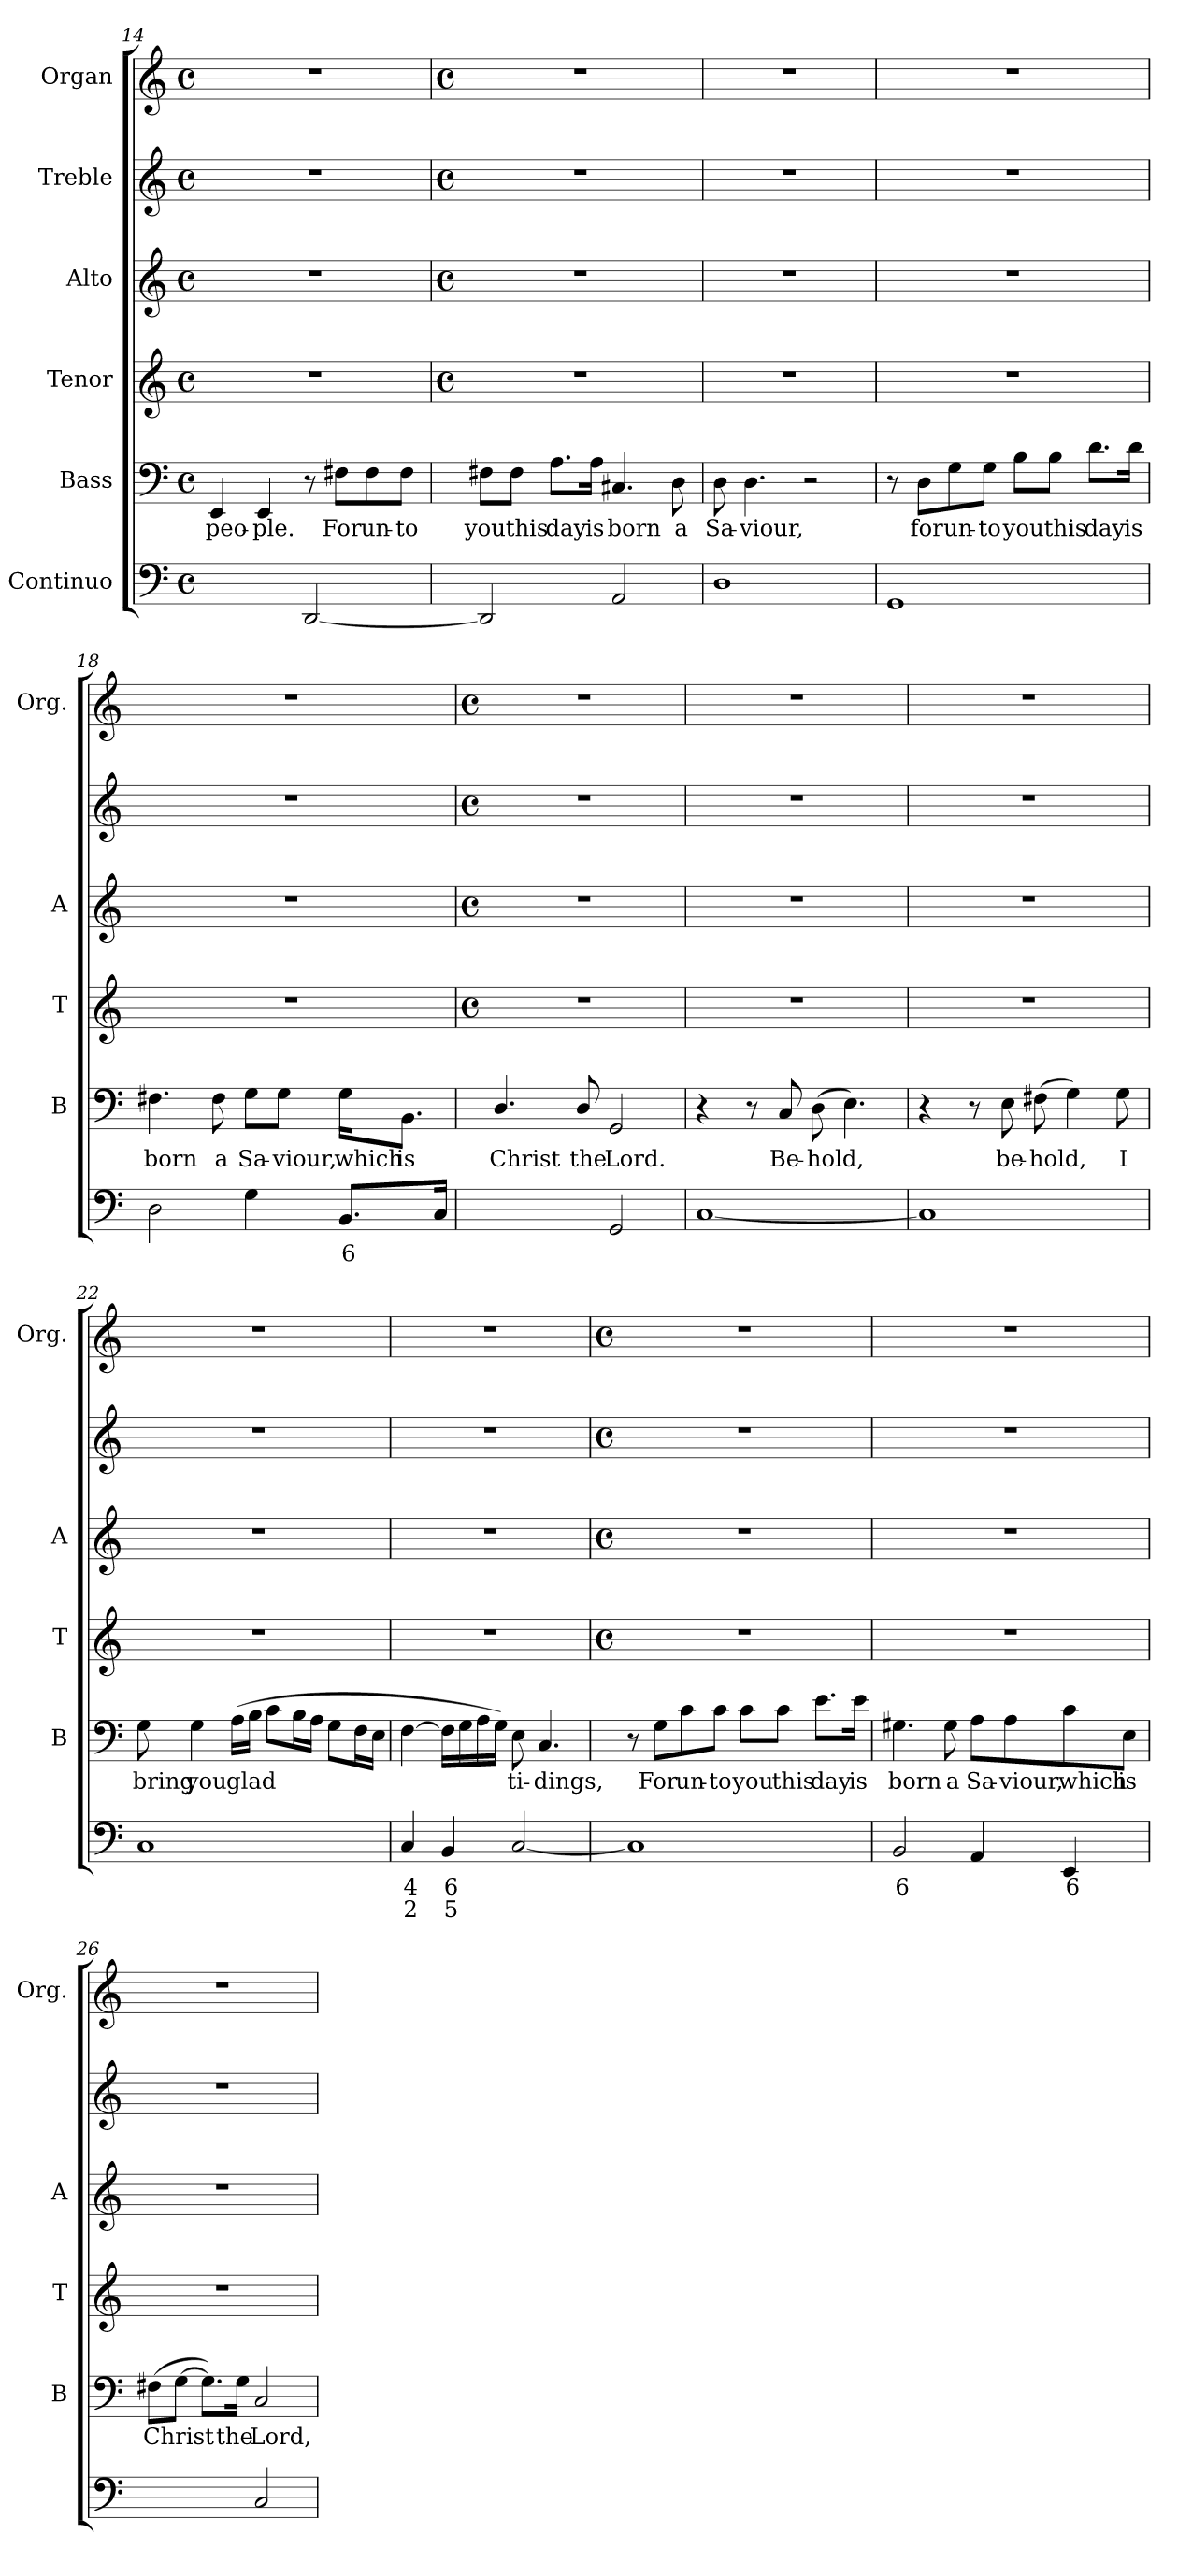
**kern	**text	**text	**kern	**text	**kern	**kern	**kern	**kern
*part6	*part6	*part6	*part5	*part5	*part4	*part3	*part2	*part1
*staff6	*staff6	*staff6	*staff5	*staff5	*staff4	*staff3	*staff2	*staff1
*I"Continuo	*	*	*I"Bass	*	*I"Tenor	*I"Alto	*I"Treble	*I"Organ
*	*	*	*I'B	*	*I'T	*I'A	*	*I'Org.
*clefF4	*	*	*clefF4	*	*clefG2	*clefG2	*clefG2	*clefG2
*k[]	*	*	*k[]	*	*k[]	*k[]	*k[]	*k[]
*M4/4	*	*	*M4/4	*	*M4/4	*M4/4	*M4/4	*M4/4
*met(c)	*	*	*met(c)	*	*met(c)	*met(c)	*met(c)	*met(c)
=14	=14	=14	=14	=14	=14	=14	=14	=14
!	!	!	!	!LO:LY:b	!	!	!	!
[4EE/yy	.	.	4EE/	peo-	1r	1r	1r	1r
!	!LO:LY:b	!LO:LY:b	!	!LO:LY:b	!	!	!	!
4EE/yy]	6	3	4EE/	-ple.	.	.	.	.
[2DD/	.	.	8r	.	.	.	.	.
!	!	!	!	!LO:LY:b	!	!	!	!
.	.	.	8F#X\L	For	.	.	.	.
!	!	!	!	!LO:LY:b	!	!	!	!
.	.	.	8F#\	un-	.	.	.	.
!	!	!	!	!LO:LY:b	!	!	!	!
.	.	.	8F#\J	-to	.	.	.	.
!!LO:PB:g=z
=15	=15	=15	=15	=15	=15	=15	=15	=15
*	*	*	*	*	*M4/4	*M4/4	*M4/4	*M4/4
*	*	*	*	*	*met(c)	*met(c)	*met(c)	*met(c)
!	!	!	!	!LO:LY:b	!	!	!	!
2DD/]	.	.	8F#X\L	you	1r	1r	1r	1r
!	!	!	!	!LO:LY:b	!	!	!	!
.	.	.	8F#\J	this	.	.	.	.
!	!	!	!	!LO:LY:b	!	!	!	!
.	.	.	8.A\L	day	.	.	.	.
!	!	!	!	!LO:LY:b	!	!	!	!
.	.	.	16A\Jk	is	.	.	.	.
!	!	!	!	!LO:LY:b	!	!	!	!
2AA/	.	.	4.C#X/	born	.	.	.	.
!	!	!	!	!LO:LY:b	!	!	!	!
.	.	.	8D\	a	.	.	.	.
=16	=16	=16	=16	=16	=16	=16	=16	=16
!	!	!	!	!LO:LY:b	!	!	!	!
1D	.	.	8D\	Sa-	1r	1r	1r	1r
!	!	!	!	!LO:LY:b	!	!	!	!
.	.	.	4.D\	-viour,	.	.	.	.
.	.	.	2r	.	.	.	.	.
=17	=17	=17	=17	=17	=17	=17	=17	=17
1GG	.	.	8r	.	1r	1r	1r	1r
!	!	!	!	!LO:LY:b	!	!	!	!
.	.	.	8D\L	for	.	.	.	.
!	!	!	!	!LO:LY:b	!	!	!	!
.	.	.	8G\	un-	.	.	.	.
!	!	!	!	!LO:LY:b	!	!	!	!
.	.	.	8G\J	-to	.	.	.	.
!	!	!	!	!LO:LY:b	!	!	!	!
.	.	.	8B\L	you	.	.	.	.
!	!	!	!	!LO:LY:b	!	!	!	!
.	.	.	8B\J	this	.	.	.	.
!	!	!	!	!LO:LY:b	!	!	!	!
.	.	.	8.d\L	day	.	.	.	.
!	!	!	!	!LO:LY:b	!	!	!	!
.	.	.	16d\Jk	is	.	.	.	.
=18	=18	=18	=18	=18	=18	=18	=18	=18
!	!	!	!	!LO:LY:b	!	!	!	!
2D\	.	.	4.F#X\	born	1r	1r	1r	1r
!	!	!	!	!LO:LY:b	!	!	!	!
.	.	.	8F#\	a	.	.	.	.
!	!	!	!	!LO:LY:b	!	!	!	!
4G\	.	.	8G\L	Sa-	.	.	.	.
!	!	!	!	!LO:LY:b	!	!	!	!
.	.	.	8G\J	-viour,	.	.	.	.
!	!LO:LY:b	!	!	!LO:LY:b	!	!	!	!
8.BB/L	6	.	16G\KL	which	.	.	.	.
!	!	!	!	!LO:LY:b	!	!	!	!
.	.	.	8.BB\J	is	.	.	.	.
16C/Jk	.	.	.	.	.	.	.	.
!!LO:LB:g=z
=19	=19	=19	=19	=19	=19	=19	=19	=19
*	*	*	*	*	*M4/4	*M4/4	*M4/4	*M4/4
*	*	*	*	*	*met(c)	*met(c)	*met(c)	*met(c)
!	!LO:LY:b	!	!	!LO:LY:b	!	!	!	!
[4D\yy	4	.	4.D/	Christ	1r	1r	1r	1r
!	!LO:LY:b	!	!	!	!	!	!	!
4D\yy]	3	.	.	.	.	.	.	.
!	!	!	!	!LO:LY:b	!	!	!	!
.	.	.	8D/	the	.	.	.	.
!	!	!	!	!LO:LY:b	!	!	!	!
2GG/	.	.	2GG/	Lord.	.	.	.	.
=20	=20	=20	=20	=20	=20	=20	=20	=20
[1C	.	.	4r	.	1r	1r	1r	1r
.	.	.	8r	.	.	.	.	.
!	!	!	!	!LO:LY:b	!	!	!	!
.	.	.	8C/	Be-	.	.	.	.
!	!	!	!	!LO:LY:b	!	!	!	!
.	.	.	(>8D\	-hold,	.	.	.	.
.	.	.	4.E\)	.	.	.	.	.
=21	=21	=21	=21	=21	=21	=21	=21	=21
1C]	.	.	4r	.	1r	1r	1r	1r
.	.	.	8r	.	.	.	.	.
!	!	!	!	!LO:LY:b	!	!	!	!
.	.	.	8E\	be-	.	.	.	.
!	!	!	!	!LO:LY:b	!	!	!	!
.	.	.	(>8F#X\	-hold,	.	.	.	.
.	.	.	4G\)	.	.	.	.	.
!	!	!	!	!LO:LY:b	!	!	!	!
.	.	.	8G\	I	.	.	.	.
=22	=22	=22	=22	=22	=22	=22	=22	=22
!	!	!	!	!LO:LY:b	!	!	!	!
1C	.	.	8G\	bring	1r	1r	1r	1r
!	!	!	!	!LO:LY:b	!	!	!	!
.	.	.	4G\	you	.	.	.	.
!	!	!	!	!LO:LY:b	!	!	!	!
.	.	.	(>16A\LL	glad	.	.	.	.
.	.	.	16B\JJ	.	.	.	.	.
.	.	.	8c\L	.	.	.	.	.
.	.	.	16B\L	.	.	.	.	.
.	.	.	16A\JJ	.	.	.	.	.
.	.	.	8G\L	.	.	.	.	.
.	.	.	16F\L	.	.	.	.	.
.	.	.	16E\JJ	.	.	.	.	.
=23	=23	=23	=23	=23	=23	=23	=23	=23
!	!LO:LY:b	!LO:LY:b	!	!	!	!	!	!
4C/	4	2	[4F\	.	1r	1r	1r	1r
!	!LO:LY:b	!LO:LY:b	!	!	!	!	!	!
4BB/	6	5	16F\LL]	.	.	.	.	.
.	.	.	16G\	.	.	.	.	.
.	.	.	16A\	.	.	.	.	.
.	.	.	16G\JJ)	.	.	.	.	.
!	!	!	!	!LO:LY:b	!	!	!	!
[2C/	.	.	8E\	ti-	.	.	.	.
!	!	!	!	!LO:LY:b	!	!	!	!
.	.	.	4.C/	-dings,	.	.	.	.
!!LO:PB:g=z
=24	=24	=24	=24	=24	=24	=24	=24	=24
*	*	*	*	*	*M4/4	*M4/4	*M4/4	*M4/4
*	*	*	*	*	*met(c)	*met(c)	*met(c)	*met(c)
1C]	.	.	8r	.	1r	1r	1r	1r
!	!	!	!	!LO:LY:b	!	!	!	!
.	.	.	8G\L	For	.	.	.	.
!	!	!	!	!LO:LY:b	!	!	!	!
.	.	.	8c\	un-	.	.	.	.
!	!	!	!	!LO:LY:b	!	!	!	!
.	.	.	8c\J	-to	.	.	.	.
!	!	!	!	!LO:LY:b	!	!	!	!
.	.	.	8c\L	you	.	.	.	.
!	!	!	!	!LO:LY:b	!	!	!	!
.	.	.	8c\J	this	.	.	.	.
!	!	!	!	!LO:LY:b	!	!	!	!
.	.	.	8.e\L	day	.	.	.	.
!	!	!	!	!LO:LY:b	!	!	!	!
.	.	.	16e\Jk	is	.	.	.	.
=25	=25	=25	=25	=25	=25	=25	=25	=25
!	!LO:LY:b	!	!	!LO:LY:b	!	!	!	!
2BB/	6	.	4.G#X\	born	1r	1r	1r	1r
!	!	!	!	!LO:LY:b	!	!	!	!
.	.	.	8G#\	a	.	.	.	.
!	!	!	!	!LO:LY:b	!	!	!	!
4AA/	.	.	8A\L	Sa-	.	.	.	.
!	!	!	!	!LO:LY:b	!	!	!	!
.	.	.	8A\	-viour,	.	.	.	.
!	!LO:LY:b	!	!	!LO:LY:b	!	!	!	!
4EE/	6	.	8c\	which	.	.	.	.
!	!	!	!	!LO:LY:b	!	!	!	!
.	.	.	8E\J	is	.	.	.	.
=26	=26	=26	=26	=26	=26	=26	=26	=26
!	!LO:LY:b	!	!	!LO:LY:b	!	!	!	!
[4GG/yy	4	.	(>8F#X\L	Christ	1r	1r	1r	1r
.	.	.	[8G\J	.	.	.	.	.
!	!LO:LY:b	!	!	!	!	!	!	!
4GG/yy]	3	.	8.G\L])	.	.	.	.	.
!	!	!	!	!LO:LY:b	!	!	!	!
.	.	.	16G\Jk	the	.	.	.	.
!	!	!	!	!LO:LY:b	!	!	!	!
2C/	.	.	2C/	Lord,	.	.	.	.
=	=	=	=	=	=	=	=	=
*-	*-	*-	*-	*-	*-	*-	*-	*-
